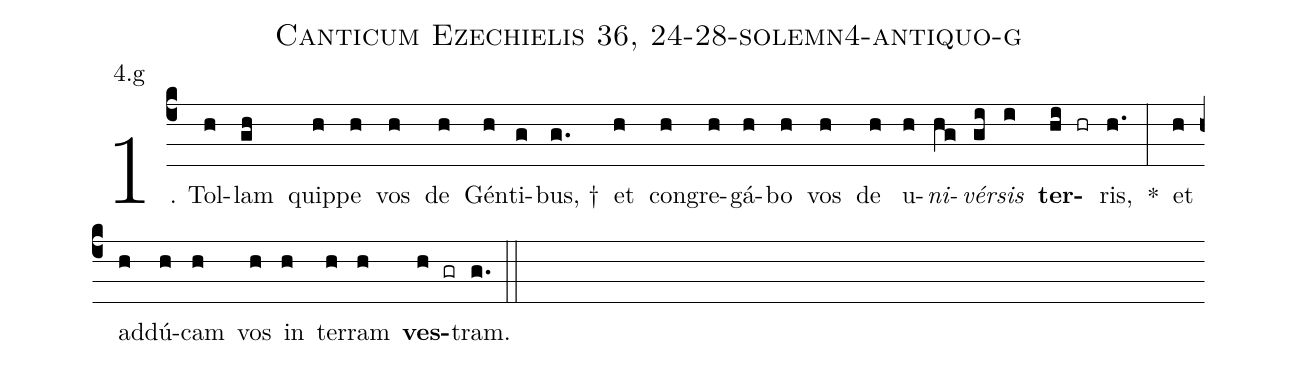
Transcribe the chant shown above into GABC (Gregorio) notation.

name: Canticum Ezechielis 36, 24-28-solemn4-antiquo-g;
annotation: 4.g;
%%
(c4)1. Tol(h)lam(gh) quip(h)pe(h) vos(h) de(h) Gén(h)ti(g)bus, †(g.) et(h) con(h)gre(h)gá(h)bo(h) vos(h) de(h) u(h)<i>ni</i>(hg)<i>vér</i>(gi)<i>sis</i>(i) <b>ter</b>(hi hr)ris,(h.) *(:) et(h) ad(h)dú(h)cam(h) vos(h) in(h) ter(h)ram(h) <b>ves</b>(h gr)tram.(g.) (::)
